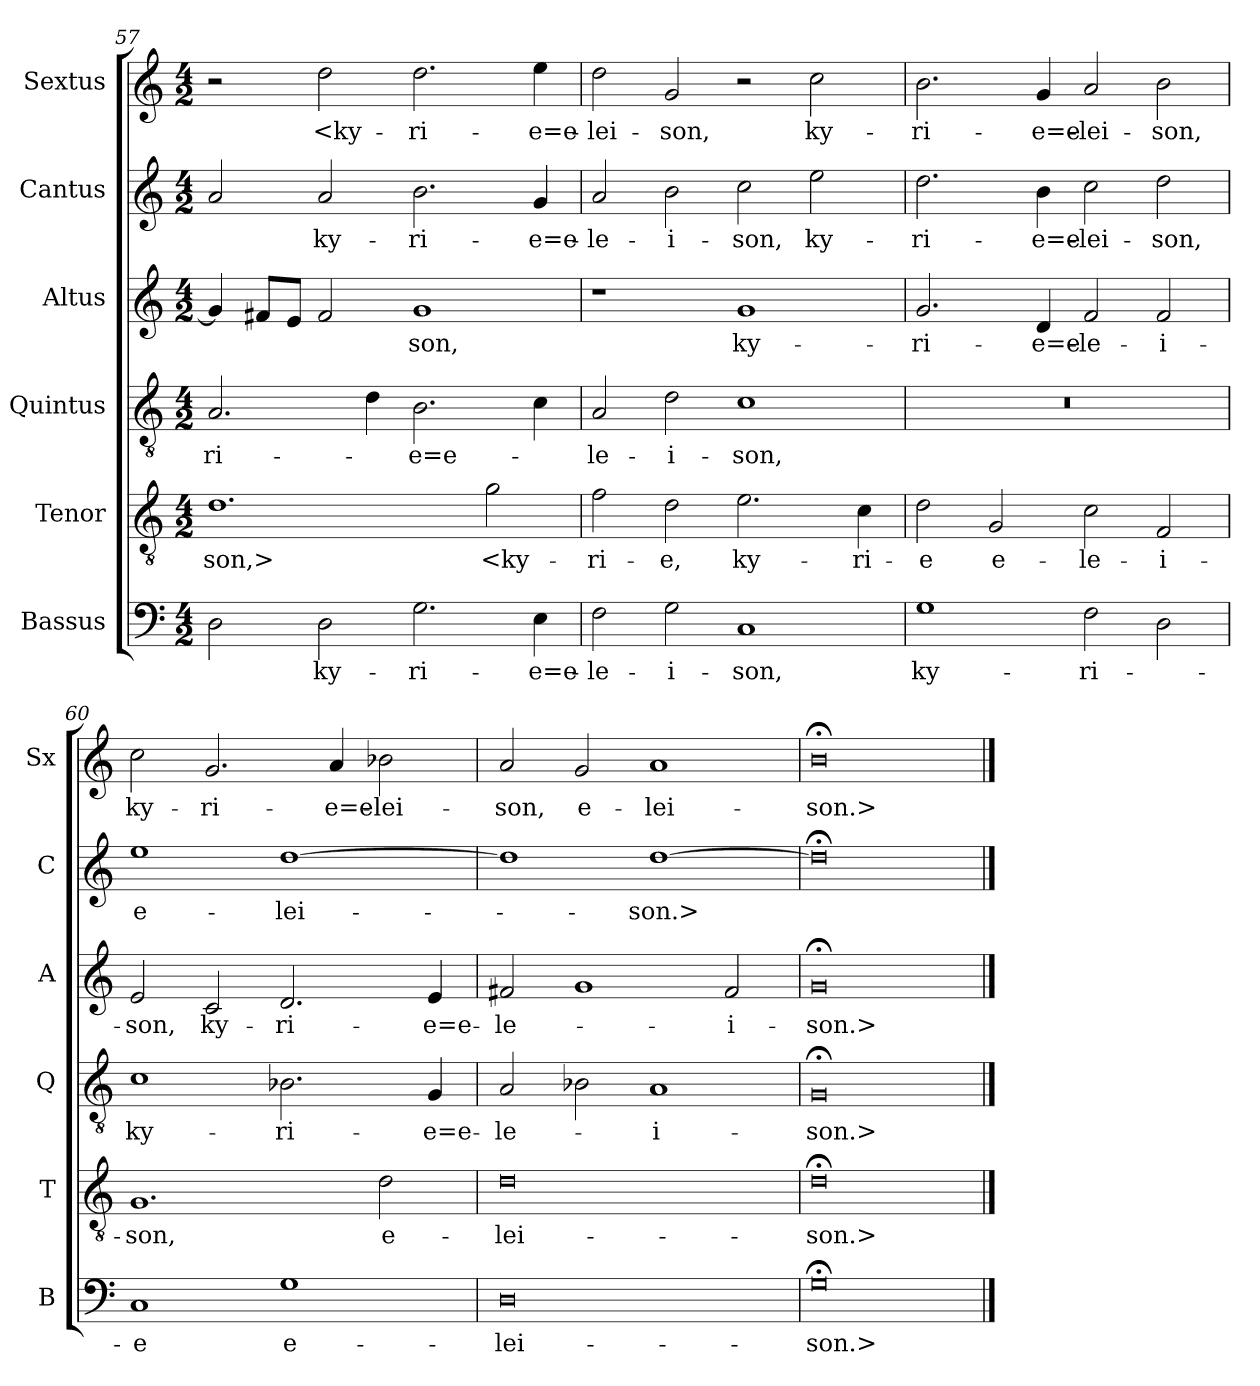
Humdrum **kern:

**kern	**text	**kern	**text	**kern	**text	**kern	**text	**kern	**text	**kern	**text
*part6	*part6	*part5	*part5	*part4	*part4	*part3	*part3	*part2	*part2	*part1	*part1
*staff6	*staff6	*staff5	*staff5	*staff4	*staff4	*staff3	*staff3	*staff2	*staff2	*staff1	*staff1
*I"Bassus	*	*I"Tenor	*	*I"Quintus	*	*I"Altus	*	*I"Cantus	*	*I"Sextus	*
*I'B	*	*I'T	*	*I'Q	*	*I'A	*	*I'C	*	*I'Sx	*
*clefF4	*	*clefGv2	*	*clefGv2	*	*clefG2	*	*clefG2	*	*clefG2	*
*	*	*ITrd7c12	*	*ITrd7c12	*	*	*	*	*	*	*
*k[]	*	*k[]	*	*k[]	*	*k[]	*	*k[]	*	*k[]	*
*C:	*	*C:	*	*C:	*	*C:	*	*C:	*	*C:	*
*M4/2	*	*M4/2	*	*M4/2	*	*M4/2	*	*M4/2	*	*M4/2	*
=57	=57	=57	=57	=57	=57	=57	=57	=57	=57	=57	=57
2D\	.	1.D\	-son,>	2.AA/	-ri-	4g/]	.	2a/	.	2r	.
.	.	.	.	.	.	8f#/L	.	.	.	.	.
.	.	.	.	.	.	8e/J	.	.	.	.	.
2D\	ky-	.	.	.	.	2f#/	.	2a/	ky-	2dd\	<ky-
.	.	.	.	4D\	.	.	.	.	.	.	.
2.G\	-ri-	.	.	2.BB\	-e=e-	1g/	-son,	2.b\	-ri-	2.dd\	-ri-
.	.	2G\	<ky-	.	.	.	.	.	.	.	.
4E\	-e=e-	.	.	4C\	.	.	.	4g/	-e=e-	4ee\	-e=e-
=58	=58	=58	=58	=58	=58	=58	=58	=58	=58	=58	=58
2F\	-le-	2F\	-ri-	2AA/	-le-	1r	.	2a/	-le-	2dd\	-lei-
2G\	-i-	2D\	-e,	2D\	-i-	.	.	2b\	-i-	2g/	-son,
1C/	-son,	2.E\	ky-	1C\	-son,	1g/	ky-	2cc\	-son,	2r	.
.	.	.	.	.	.	.	.	2ee\	ky-	2cc\	ky-
.	.	4C\	-ri-	.	.	.	.	.	.	.	.
=59	=59	=59	=59	=59	=59	=59	=59	=59	=59	=59	=59
1G\	ky-	2D\	-e	0r	.	2.g/	-ri-	2.dd\	-ri-	2.b\	-ri-
.	.	2GG/	e-	.	.	.	.	.	.	.	.
.	.	.	.	.	.	4d/	-e=e-	4b\	-e=e-	4g/	-e=e-
2F\	-ri-	2C\	-le-	.	.	2f/	-le-	2cc\	-lei-	2a/	-lei-
2D\	.	2FF/	-i-	.	.	2f/	-i-	2dd\	-son,	2b\	-son,
=60	=60	=60	=60	=60	=60	=60	=60	=60	=60	=60	=60
1C/	-e	1.GG/	-son,	1C\	ky-	2e/	-son,	1ee\	e-	2cc\	ky-
.	.	.	.	.	.	2c/	ky-	.	.	2.g/	-ri-
1G\	e-	.	.	2.BB-X\	-ri-	2.d/	-ri-	[1dd\	-lei-	.	.
.	.	.	.	.	.	.	.	.	.	4a/	-e=e-
.	.	2D\	e-	.	.	.	.	.	.	2b-X\	-lei-
.	.	.	.	4GG/	-e=e-	4e/	-e=e-	.	.	.	.
=61	=61	=61	=61	=61	=61	=61	=61	=61	=61	=61	=61
0D\	-lei-	0D\	-lei-	2AA/	-le-	2f#/	-le-	1dd\]	.	2a/	-son,
.	.	.	.	2BB-X\	.	1g/	.	.	.	2g/	e-
.	.	.	.	1AA/	-i-	.	.	[1dd\	-son.>	1a/	-lei-
.	.	.	.	.	.	2f#/	-i-	.	.	.	.
=62	=62	=62	=62	=62	=62	=62	=62	=62	=62	=62	=62
0G;<\	-son.>	0D;<\	-son.>	0GG;</	-son.>	0g;</	-son.>	0dd;<\]	.	0b;<\	-son.>
==	==	==	==	==	==	==	==	==	==	==	==
*-	*-	*-	*-	*-	*-	*-	*-	*-	*-	*-	*-
